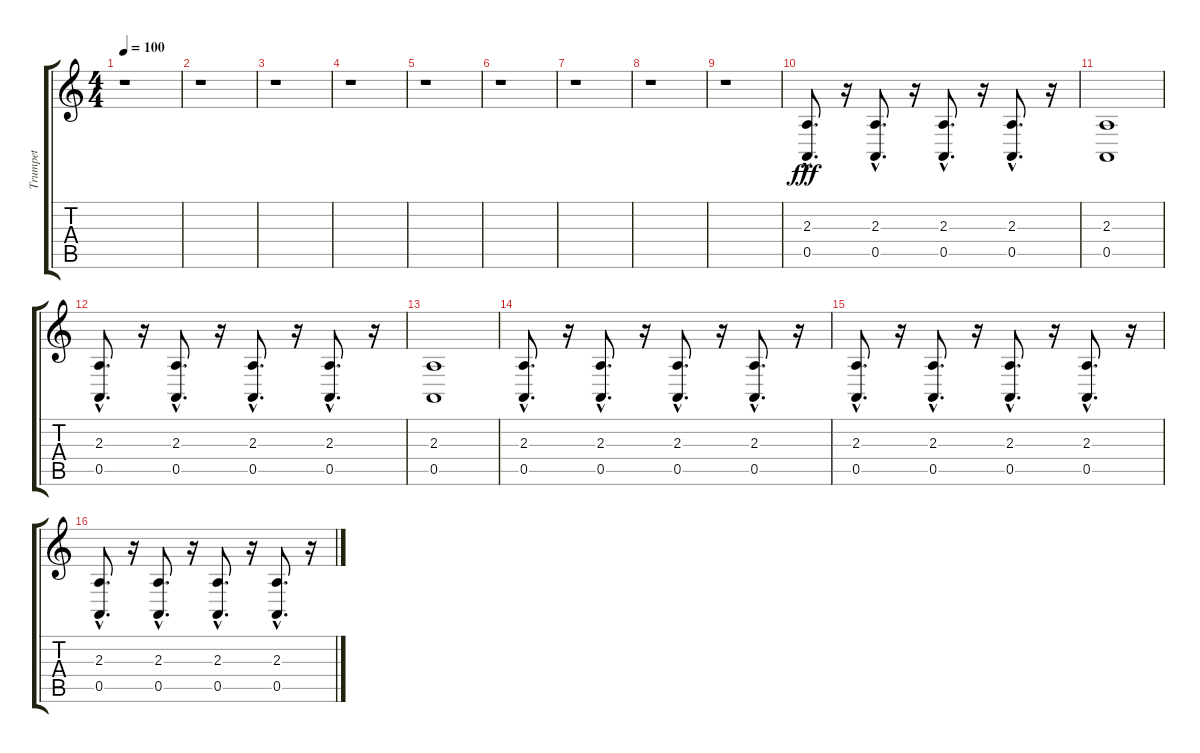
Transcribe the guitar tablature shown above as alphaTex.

\track ("Trumpet" "Trumpet") {instrument trumpet}
\staff {score tabs}
\tuning (E4 B3 G3 D3 A2 E2) {hide}
\ts (4 4)
\tempo 100
\clef g2
\ks c
r.1{dy fff} |
r.1 |
r.1 |
r.1 |
r.1 |
r.1 |
r.1 |
r.1 |
r.1 |
(2.3{hac} 0.5{hac}).8{d} r.16 (2.3{hac} 0.5{hac}).8{d} r.16 (2.3{hac} 0.5{hac}).8{d} r.16 (2.3{hac} 0.5{hac}).8{d} r.16 |
(2.3 0.5).1 |
(2.3{hac} 0.5{hac}).8{d} r.16 (2.3{hac} 0.5{hac}).8{d} r.16 (2.3{hac} 0.5{hac}).8{d} r.16 (2.3{hac} 0.5{hac}).8{d} r.16 |
(2.3 0.5).1 |
(2.3{hac} 0.5{hac}).8{d} r.16 (2.3{hac} 0.5{hac}).8{d} r.16 (2.3{hac} 0.5{hac}).8{d} r.16 (2.3{hac} 0.5{hac}).8{d} r.16 |
(2.3{hac} 0.5{hac}).8{d} r.16 (2.3{hac} 0.5{hac}).8{d} r.16 (2.3{hac} 0.5{hac}).8{d} r.16 (2.3{hac} 0.5{hac}).8{d} r.16 |
(2.3{hac} 0.5{hac}).8{d} r.16 (2.3{hac} 0.5{hac}).8{d} r.16 (2.3{hac} 0.5{hac}).8{d} r.16 (2.3{hac} 0.5{hac}).8{d} r.16
